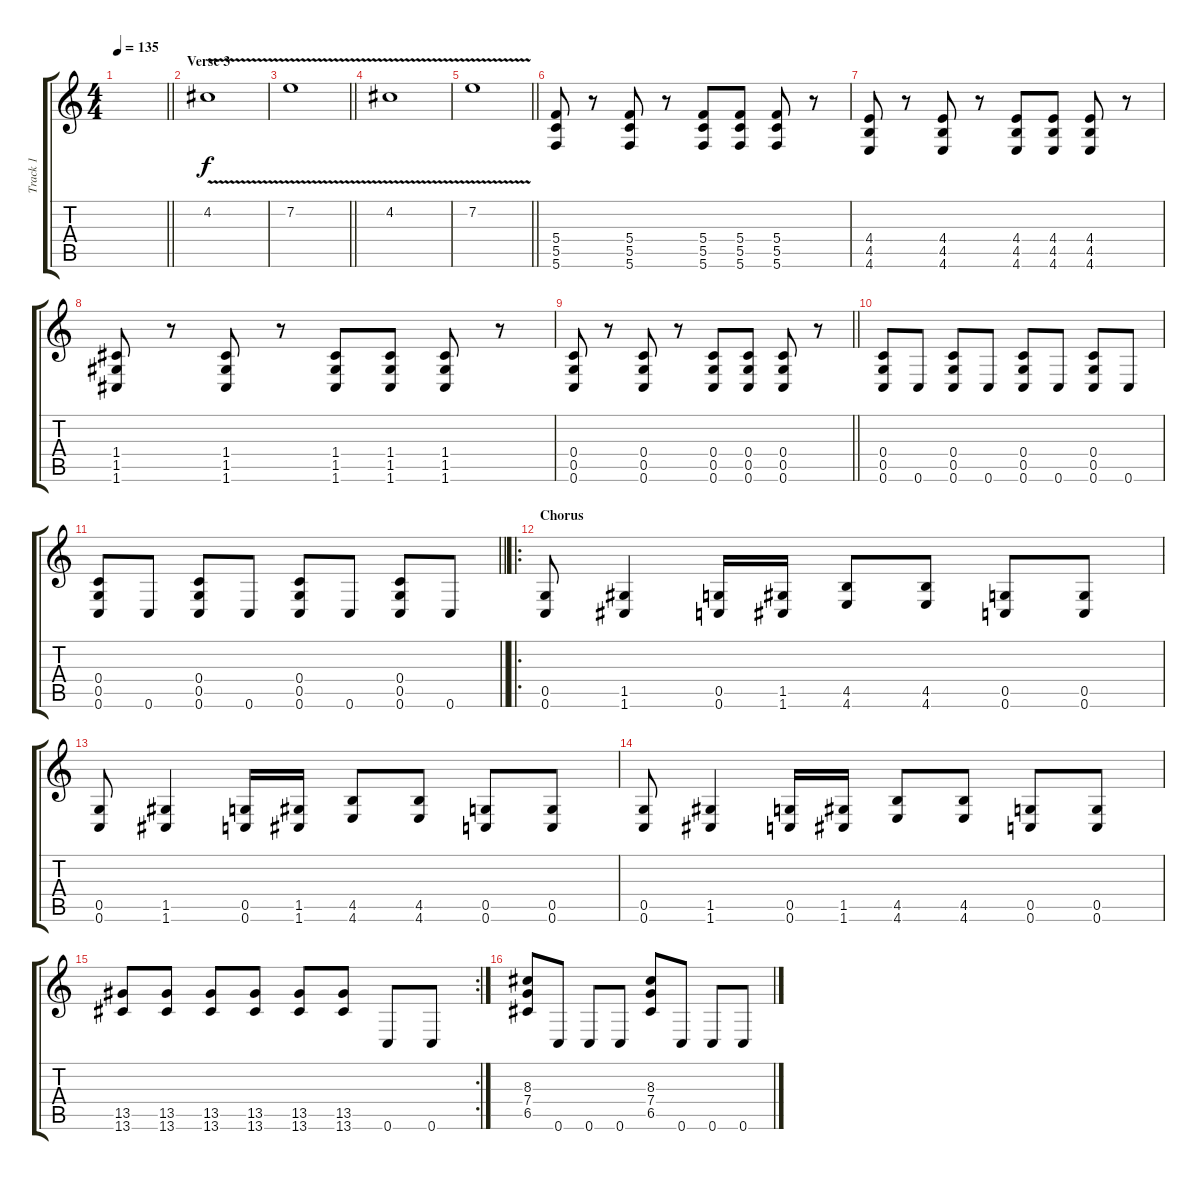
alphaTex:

\track ("Track 1" "Track 1") {instrument overdrivenguitar}
\staff {score tabs}
\tuning (D4 A3 F3 C3 G2 C2) {hide}
\ts (4 4)
\tempo 135
\clef g2
\barLineRight lightlight
\ks c
|
\section ("" "Verse 3")
4.2{v}.1 |
\barLineRight lightlight
7.2{v}.1 |
4.2{v}.1 |
\barLineRight lightlight
7.2{v}.1 |
(5.4 5.5 5.6).8 r.8 (5.4 5.5 5.6).8 r.8 (5.4 5.5 5.6).8 (5.4 5.5 5.6).8 (5.4 5.5 5.6).8 r.8 |
(4.4 4.5 4.6).8 r.8 (4.4 4.5 4.6).8 r.8 (4.4 4.5 4.6).8 (4.4 4.5 4.6).8 (4.4 4.5 4.6).8 r.8 |
(1.4 1.5 1.6).8 r.8 (1.4 1.5 1.6).8 r.8 (1.4 1.5 1.6).8 (1.4 1.5 1.6).8 (1.4 1.5 1.6).8 r.8 |
\barLineRight lightlight
(0.4 0.5 0.6).8 r.8 (0.4 0.5 0.6).8 r.8 (0.4 0.5 0.6).8 (0.4 0.5 0.6).8 (0.4 0.5 0.6).8 r.8 |
(0.4 0.5 0.6).8 0.6.8 (0.4 0.5 0.6).8 0.6.8 (0.4 0.5 0.6).8 0.6.8 (0.4 0.5 0.6).8 0.6.8 |
\barLineRight lightlight
(0.4 0.5 0.6).8 0.6.8 (0.4 0.5 0.6).8 0.6.8 (0.4 0.5 0.6).8 0.6.8 (0.4 0.5 0.6).8 0.6.8 |
\ro
\section ("" "Chorus")
(0.5 0.6).8 (1.5 1.6).4 (0.5 0.6).16 (1.5 1.6).16 (4.5 4.6).8 (4.5 4.6).8 (0.5 0.6).8 (0.5 0.6).8 |
(0.5 0.6).8 (1.5 1.6).4 (0.5 0.6).16 (1.5 1.6).16 (4.5 4.6).8 (4.5 4.6).8 (0.5 0.6).8 (0.5 0.6).8 |
(0.5 0.6).8 (1.5 1.6).4 (0.5 0.6).16 (1.5 1.6).16 (4.5 4.6).8 (4.5 4.6).8 (0.5 0.6).8 (0.5 0.6).8 |
\rc 2
(13.5 13.6).8 (13.5 13.6).8 (13.5 13.6).8 (13.5 13.6).8 (13.5 13.6).8 (13.5 13.6).8 0.6.8 0.6.8 |
(8.3 7.4 6.5).8 0.6.8 0.6.8 0.6.8 (8.3 7.4 6.5).8 0.6.8 0.6.8 0.6.8
